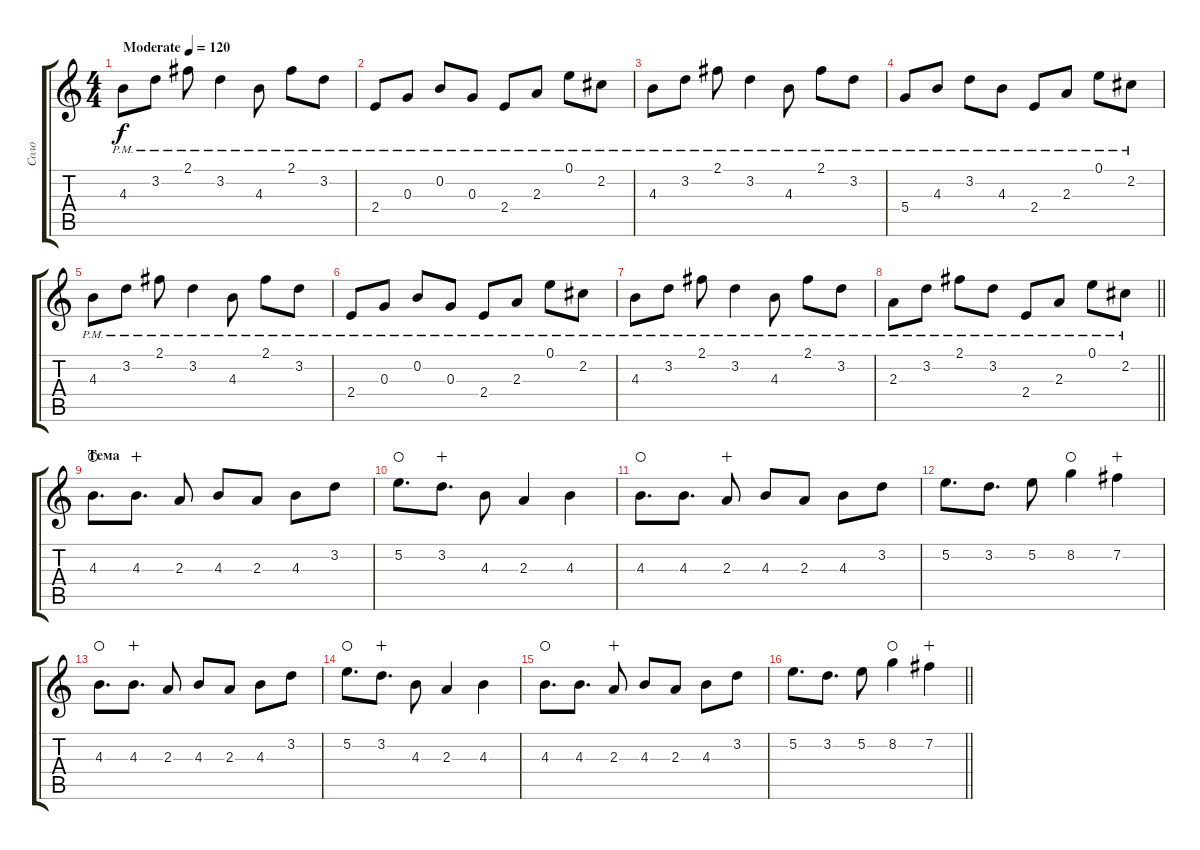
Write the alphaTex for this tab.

\track ("Соло" "Соло") {instrument distortionguitar}
\staff {score tabs}
\tuning (E4 B3 G3 D3 A2 E2) {hide}
\ts (4 4)
\tempo (120 "Moderate")
\clef g2
\ks c
4.3{pm}.8{dy f instrument distortionguitar} 3.2{pm}.8 2.1{pm}.8 3.2{pm}.4 4.3{pm}.8 2.1{pm}.8 3.2{pm}.8 |
2.4{pm}.8 0.3{pm}.8 0.2{pm}.8 0.3{pm}.8 2.4{pm}.8 2.3{pm}.8 0.1{pm}.8 2.2{pm}.8 |
4.3{pm}.8 3.2{pm}.8 2.1{pm}.8 3.2{pm}.4 4.3{pm}.8 2.1{pm}.8 3.2{pm}.8 |
5.4{pm}.8 4.3{pm}.8 3.2{pm}.8 4.3{pm}.8 2.4{pm}.8 2.3{pm}.8 0.1{pm}.8 2.2{pm}.8 |
4.3{pm}.8 3.2{pm}.8 2.1{pm}.8 3.2{pm}.4 4.3{pm}.8 2.1{pm}.8 3.2{pm}.8 |
2.4{pm}.8 0.3{pm}.8 0.2{pm}.8 0.3{pm}.8 2.4{pm}.8 2.3{pm}.8 0.1{pm}.8 2.2{pm}.8 |
4.3{pm}.8 3.2{pm}.8 2.1{pm}.8 3.2{pm}.4 4.3{pm}.8 2.1{pm}.8 3.2{pm}.8 |
\barLineRight lightlight
2.3{pm}.8 3.2{pm}.8 2.1{pm}.8 3.2{pm}.8 2.4{pm}.8 2.3{pm}.8 0.1{pm}.8 2.2{pm}.8 |
\section ("" "Тема")
4.3.8{d waho} 4.3.8{d wahc} 2.3.8 4.3.8 2.3.8 4.3.8 3.2.8 |
5.2.8{d waho} 3.2.8{d wahc} 4.3.8 2.3.4 4.3.4 |
4.3.8{d waho} 4.3.8{d} 2.3.8{wahc} 4.3.8 2.3.8 4.3.8 3.2.8 |
5.2.8{d} 3.2.8{d} 5.2.8 8.2.4{waho} 7.2.4{wahc} |
4.3.8{d waho} 4.3.8{d wahc} 2.3.8 4.3.8 2.3.8 4.3.8 3.2.8 |
5.2.8{d waho} 3.2.8{d wahc} 4.3.8 2.3.4 4.3.4 |
4.3.8{d waho} 4.3.8{d} 2.3.8{wahc} 4.3.8 2.3.8 4.3.8 3.2.8 |
\barLineRight lightlight
5.2.8{d} 3.2.8{d} 5.2.8 8.2.4{waho} 7.2.4{wahc}
